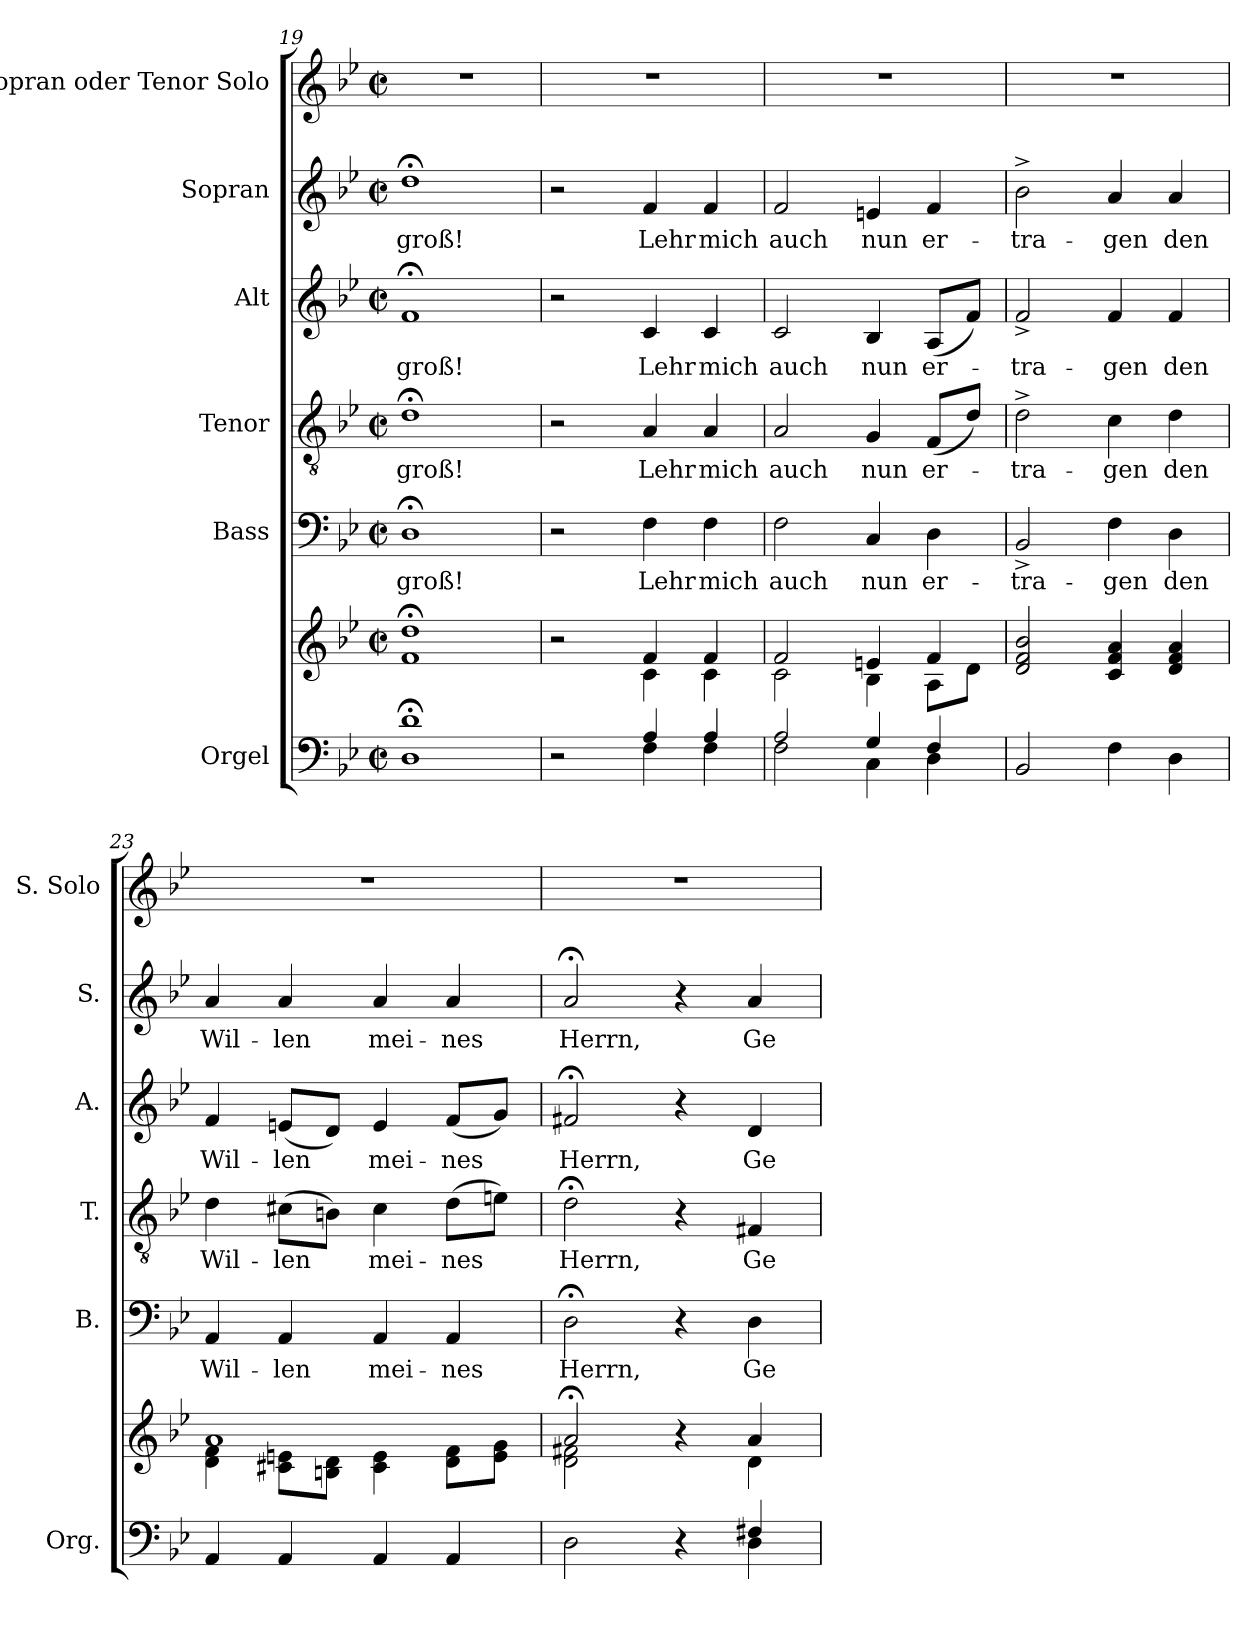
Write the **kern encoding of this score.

**kern	**kern	**kern	**text	**kern	**text	**kern	**text	**kern	**text	**kern
*part6	*part6	*part5	*part5	*part4	*part4	*part3	*part3	*part2	*part2	*part1
*staff7	*staff6	*staff5	*staff5	*staff4	*staff4	*staff3	*staff3	*staff2	*staff2	*staff1
*I"Orgel	*	*I"Bass	*	*I"Tenor	*	*I"Alt	*	*I"Sopran	*	*I"Sopran oder  Tenor Solo
*I'Org.	*	*I'B.	*	*I'T.	*	*I'A.	*	*I'S.	*	*I'S. Solo
*clefF4	*clefG2	*clefF4	*	*clefGv2	*	*clefG2	*	*clefG2	*	*clefG2
*	*	*	*	*ITrd7c12	*	*	*	*	*	*
*k[b-e-]	*k[b-e-]	*k[b-e-]	*	*k[b-e-]	*	*k[b-e-]	*	*k[b-e-]	*	*k[b-e-]
*B-:	*B-:	*B-:	*	*B-:	*	*B-:	*	*B-:	*	*B-:
*M2/2	*M2/2	*M2/2	*	*M2/2	*	*M2/2	*	*M2/2	*	*M2/2
*met(c|)	*met(c|)	*met(c|)	*	*met(c|)	*	*met(c|)	*	*met(c|)	*	*met(c|)
=19	=19	=19	=19	=19	=19	=19	=19	=19	=19	=19
*^	*^	*	*	*	*	*	*	*	*	*
!	!	!	!	!	!LO:LY:b:color=#000000	!	!	!	!	!	!	!
!	!	!	!	!	!	!	!LO:LY:b:color=#000000	!	!	!	!	!
!	!	!	!	!	!	!	!	!	!LO:LY:b:color=#000000	!	!	!
!	!	!	!	!	!	!	!	!	!	!	!LO:LY:b:color=#000000	!
1d;i	1Di	1dd;i	1fi	1D;i	groß!	1D;i	groß!	1f;i	groß!	1dd;i	groß!	1r
=20	=20	=20	=20	=20	=20	=20	=20	=20	=20	=20	=20	=20
2r	2ryy	2r	2ryy	2r	.	2r	.	2r	.	2r	.	1r
!	!	!	!	!	!LO:LY:b:color=#000000	!	!	!	!	!	!	!
!	!	!	!	!	!	!	!LO:LY:b:color=#000000	!	!	!	!	!
!	!	!	!	!	!	!	!	!	!LO:LY:b:color=#000000	!	!	!
!	!	!	!	!	!	!	!	!	!	!	!LO:LY:b:color=#000000	!
4Ai/	4Fi\	4fi/	4ci\	4Fi\	Lehr	4AAi/	Lehr	4ci/	Lehr	4fi/	Lehr	.
!	!	!	!	!	!LO:LY:b:color=#000000	!	!	!	!	!	!	!
!	!	!	!	!	!	!	!LO:LY:b:color=#000000	!	!	!	!	!
!	!	!	!	!	!	!	!	!	!LO:LY:b:color=#000000	!	!	!
!	!	!	!	!	!	!	!	!	!	!	!LO:LY:b:color=#000000	!
4Ai/	4Fi\	4fi/	4ci\	4Fi\	mich	4AAi/	mich	4ci/	mich	4fi/	mich	.
=21	=21	=21	=21	=21	=21	=21	=21	=21	=21	=21	=21	=21
!	!	!	!	!	!LO:LY:b:color=#000000	!	!	!	!	!	!	!
!	!	!	!	!	!	!	!LO:LY:b:color=#000000	!	!	!	!	!
!	!	!	!	!	!	!	!	!	!LO:LY:b:color=#000000	!	!	!
!	!	!	!	!	!	!	!	!	!	!	!LO:LY:b:color=#000000	!
2Ai/	2Fi\	2fi/	2ci\	2Fi\	auch	2AAi/	auch	2ci/	auch	2fi/	auch	1r
!	!	!	!	!	!LO:LY:b:color=#000000	!	!	!	!	!	!	!
!	!	!	!	!	!	!	!LO:LY:b:color=#000000	!	!	!	!	!
!	!	!	!	!	!	!	!	!	!LO:LY:b:color=#000000	!	!	!
!	!	!	!	!	!	!	!	!	!	!	!LO:LY:b:color=#000000	!
4Gi/	4Ci\	4eni/	4B-i\	4Ci/	nun	4GGi/	nun	4B-i/	nun	4eni/	nun	.
!	!	!	!	!	!LO:LY:b:color=#000000	!	!	!	!	!	!	!
!	!	!	!	!	!	!	!LO:LY:b:color=#000000	!	!	!	!	!
!	!	!	!	!	!	!	!	!	!LO:LY:b:color=#000000	!	!	!
!	!	!	!	!	!	!	!	!	!	!	!LO:LY:b:color=#000000	!
4Fi/	4Di\	4fi/	8Ai\L	4Di\	er-	(8FFi/L	er-	(8Ai/L	er-	4fi/	er-	.
.	.	.	8di\J	.	.	8Di/J)	.	8fi/J)	.	.	.	.
*v	*v	*	*	*	*	*	*	*	*	*	*	*
*	*v	*v	*	*	*	*	*	*	*	*	*
!!LO:LB:g=z
=22	=22	=22	=22	=22	=22	=22	=22	=22	=22	=22
*	*^	*	*	*	*	*	*	*	*	*
!	!	!	!	!LO:LY:b:color=#000000	!	!	!	!	!	!	!
*	*v	*v	*	*	*	*	*	*	*	*	*
*	*^	*	*	*	*	*	*	*	*	*
!	!	!	!	!	!	!LO:LY:b:color=#000000	!	!	!	!	!
*	*v	*v	*	*	*	*	*	*	*	*	*
*	*^	*	*	*	*	*	*	*	*	*
!	!	!	!	!	!	!	!	!LO:LY:b:color=#000000	!	!	!
*	*v	*v	*	*	*	*	*	*	*	*	*
*	*^	*	*	*	*	*	*	*	*	*
!	!	!	!	!	!	!	!	!	!	!LO:LY:b:color=#000000	!
*	*v	*v	*	*	*	*	*	*	*	*	*
2BB-i/	2di/ 2fi 2b-i	2BB-^i/	-tra-	2D^i\	-tra-	2f^i/	-tra-	2b-^i\	-tra-	1r
!	!	!	!LO:LY:b:color=#000000	!	!	!	!	!	!	!
!	!	!	!	!	!LO:LY:b:color=#000000	!	!	!	!	!
!	!	!	!	!	!	!	!LO:LY:b:color=#000000	!	!	!
!	!	!	!	!	!	!	!	!	!LO:LY:b:color=#000000	!
4Fi\	4ci/ 4fi 4ai	4Fi\	-gen	4Ci\	-gen	4fi/	-gen	4ai/	-gen	.
!	!	!	!LO:LY:b:color=#000000	!	!	!	!	!	!	!
!	!	!	!	!	!LO:LY:b:color=#000000	!	!	!	!	!
!	!	!	!	!	!	!	!LO:LY:b:color=#000000	!	!	!
!	!	!	!	!	!	!	!	!	!LO:LY:b:color=#000000	!
4Di\	4di/ 4fi 4ai	4Di\	den	4Di\	den	4fi/	den	4ai/	den	.
=23	=23	=23	=23	=23	=23	=23	=23	=23	=23	=23
*	*^	*	*	*	*	*	*	*	*	*
!	!	!	!	!LO:LY:b:color=#000000	!	!	!	!	!	!	!
!	!	!	!	!	!	!LO:LY:b:color=#000000	!	!	!	!	!
!	!	!	!	!	!	!	!	!LO:LY:b:color=#000000	!	!	!
!	!	!	!	!	!	!	!	!	!	!LO:LY:b:color=#000000	!
4AAi/	1ai	4di\ 4fi	4AAi/	Wil-	4Di\	Wil-	4fi/	Wil-	4ai/	Wil-	1r
!	!	!	!	!LO:LY:b:color=#000000	!	!	!	!	!	!	!
!	!	!	!	!	!	!LO:LY:b:color=#000000	!	!	!	!	!
!	!	!	!	!	!	!	!	!LO:LY:b:color=#000000	!	!	!
!	!	!	!	!	!	!	!	!	!	!LO:LY:b:color=#000000	!
4AAi/	.	8c#Xi\ 8eniL	4AAi/	-len	(8C#Xi\L	-len	(8eni/L	-len	4ai/	-len	.
.	.	8Bni\ 8diJ	.	.	8BBni\J)	.	8di/J)	.	.	.	.
!	!	!	!	!LO:LY:b:color=#000000	!	!	!	!	!	!	!
!	!	!	!	!	!	!LO:LY:b:color=#000000	!	!	!	!	!
!	!	!	!	!	!	!	!	!LO:LY:b:color=#000000	!	!	!
!	!	!	!	!	!	!	!	!	!	!LO:LY:b:color=#000000	!
4AAi/	.	4c#i\ 4ei	4AAi/	mei-	4C#i\	mei-	4ei/	mei-	4ai/	mei-	.
!	!	!	!	!LO:LY:b:color=#000000	!	!	!	!	!	!	!
!	!	!	!	!	!	!LO:LY:b:color=#000000	!	!	!	!	!
!	!	!	!	!	!	!	!	!LO:LY:b:color=#000000	!	!	!
!	!	!	!	!	!	!	!	!	!	!LO:LY:b:color=#000000	!
4AAi/	.	8di\ 8fiL	4AAi/	-nes	(8Di\L	-nes	(8fi/L	-nes	4ai/	-nes	.
.	.	8ei\ 8giJ	.	.	8Eni\J)	.	8gi/J)	.	.	.	.
=24	=24	=24	=24	=24	=24	=24	=24	=24	=24	=24	=24
*^	*	*	*	*	*	*	*	*	*	*	*
!	!	!	!	!	!LO:LY:b:color=#000000	!	!	!	!	!	!	!
!	!	!	!	!	!	!	!LO:LY:b:color=#000000	!	!	!	!	!
!	!	!	!	!	!	!	!	!	!LO:LY:b:color=#000000	!	!	!
!	!	!	!	!	!	!	!	!	!	!	!LO:LY:b:color=#000000	!
2Di\	2.ryy	2a;i/	2di\ 2f#Xi	2D;i\	Herrn,	2D;i\	Herrn,	2f#X;i/	Herrn,	2a;i/	Herrn,	1r
4r	.	4r	4ryy	4r	.	4r	.	4r	.	4r	.	.
!	!	!	!	!	!LO:LY:b:color=#000000	!	!	!	!	!	!	!
!	!	!	!	!	!	!	!LO:LY:b:color=#000000	!	!	!	!	!
!	!	!	!	!	!	!	!	!	!LO:LY:b:color=#000000	!	!	!
!	!	!	!	!	!	!	!	!	!	!	!LO:LY:b:color=#000000	!
4F#Xi/	4Di\	4ai/	4di\	4Di\	Ge-	4FF#Xi/	Ge-	4di/	Ge-	4ai/	Ge-	.
*v	*v	*	*	*	*	*	*	*	*	*	*	*
*	*v	*v	*	*	*	*	*	*	*	*	*
=	=	=	=	=	=	=	=	=	=	=
*-	*-	*-	*-	*-	*-	*-	*-	*-	*-	*-
